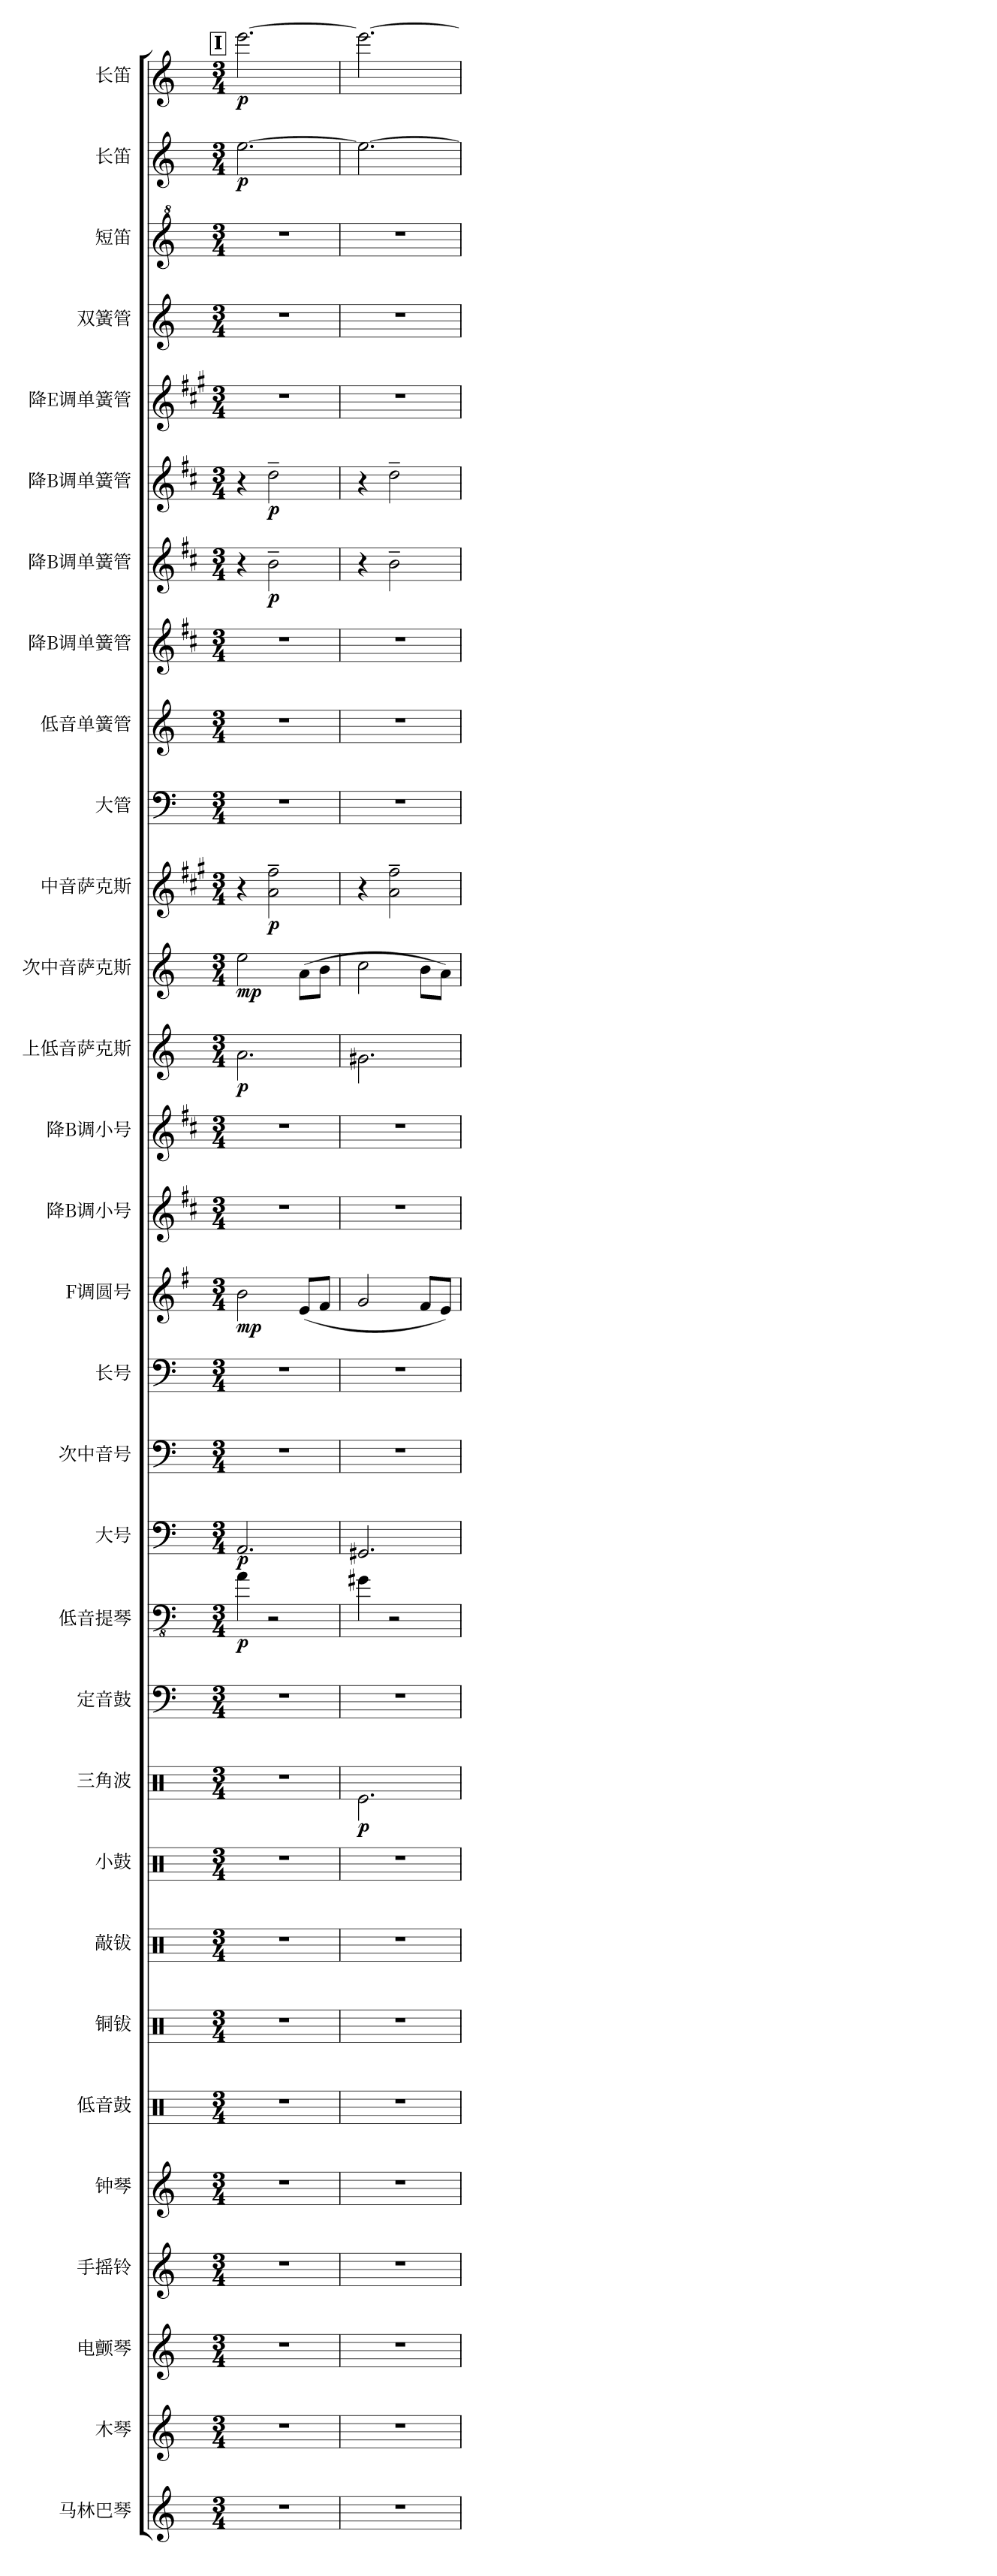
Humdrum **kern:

**kern	**kern	**kern	**kern	**kern	**kern	**kern	**kern	**kern	**kern	**dynam	**kern	**kern	**dynam	**kern	**dynam	**kern	**kern	**kern	**dynam	**kern	**kern	**kern	**dynam	**kern	**dynam	**kern	**dynam	**kern	**kern	**kern	**kern	**dynam	**kern	**dynam	**kern	**kern	**kern	**kern	**dynam	**kern	**dynam
*part31	*part30	*part29	*part28	*part27	*part26	*part25	*part24	*part23	*part22	*part22	*part21	*part20	*part20	*part19	*part19	*part18	*part17	*part16	*part16	*part15	*part14	*part13	*part13	*part12	*part12	*part11	*part11	*part10	*part9	*part8	*part7	*part7	*part6	*part6	*part5	*part4	*part3	*part2	*part2	*part1	*part1
*staff31	*staff30	*staff29	*staff28	*staff27	*staff26	*staff25	*staff24	*staff23	*staff22	*staff22	*staff21	*staff20	*staff20	*staff19	*staff19	*staff18	*staff17	*staff16	*staff16	*staff15	*staff14	*staff13	*staff13	*staff12	*staff12	*staff11	*staff11	*staff10	*staff9	*staff8	*staff7	*staff7	*staff6	*staff6	*staff5	*staff4	*staff3	*staff2	*staff2	*staff1	*staff1
*I"马林巴琴	*I"木琴	*I"电颤琴	*I"手摇铃	*I"钟琴	*I"低音鼓	*I"铜钹	*I"敲钹	*I"小鼓	*I"三角波	*	*I"定音鼓	*I"低音提琴	*	*I"大号	*	*I"次中音号	*I"长号	*I"F调圆号	*	*I"降B调小号	*I"降B调小号	*I"上低音萨克斯	*	*I"次中音萨克斯	*	*I"中音萨克斯	*	*I"大管	*I"低音单簧管	*I"降B调单簧管	*I"降B调单簧管	*	*I"降B调单簧管	*	*I"降E调单簧管	*I"双簧管	*I"短笛	*I"长笛	*	*I"长笛	*
*clefG2	*clefG2	*clefG2	*clefG2	*clefG2	*clefX	*clefX	*clefX	*clefX	*clefX	*	*clefF4	*clefFv4	*	*clefF4	*	*clefF4	*clefF4	*clefG2	*	*clefG2	*clefG2	*clefG2	*	*clefG2	*	*clefG2	*	*clefF4	*clefG2	*clefG2	*clefG2	*	*clefG2	*	*clefG2	*clefG2	*clefG^2	*clefG2	*	*clefG2	*
*	*ITrd-7c-12	*	*	*ITrd-14c-24	*	*	*	*	*	*	*	*ITrd7c12	*	*	*	*	*	*ITrd4c7	*	*ITrd1c2	*ITrd1c2	*ITrd12c21	*	*ITrd8c14	*	*ITrd5c9	*	*	*ITrd8c14	*ITrd1c2	*ITrd1c2	*	*ITrd1c2	*	*ITrd-2c-3	*	*ITrd-7c-12	*	*	*	*
*k[]	*k[]	*k[]	*k[]	*k[]	*k[]	*k[]	*k[]	*k[]	*k[]	*	*k[]	*k[]	*	*k[]	*	*k[]	*k[]	*k[]	*	*k[]	*k[]	*k[]	*	*k[]	*	*k[]	*	*k[]	*k[]	*k[]	*k[]	*	*k[]	*	*k[]	*k[]	*k[]	*k[]	*	*k[]	*
*M3/4	*M3/4	*M3/4	*M3/4	*M3/4	*M3/4	*M3/4	*M3/4	*M3/4	*M3/4	*	*M3/4	*M3/4	*	*M3/4	*	*M3/4	*M3/4	*M3/4	*	*M3/4	*M3/4	*M3/4	*	*M3/4	*	*M3/4	*	*M3/4	*M3/4	*M3/4	*M3/4	*	*M3/4	*	*M3/4	*M3/4	*M3/4	*M3/4	*	*M3/4	*
!!LO:REH:place=s1:a:B:fs=14:t=I
=117	=117	=117	=117	=117	=117	=117	=117	=117	=117	=117	=117	=117	=117	=117	=117	=117	=117	=117	=117	=117	=117	=117	=117	=117	=117	=117	=117	=117	=117	=117	=117	=117	=117	=117	=117	=117	=117	=117	=117	=117	=117
!	!	!	!	!	!	!	!	!	!	!	!	!	!LO:DY:b	!	!LO:DY:b	!	!	!	!LO:DY:b	!	!	!	!LO:DY:b	!	!LO:DY:b	!	!	!	!	!	!	!	!	!	!	!	!	!	!LO:DY:b	!	!LO:DY:b
2.r	2.r	2.r	2.r	2.r	2.r	2.r	2.r	2.r	2.r	.	2.r	4AA\	p	2.AA/	p	2.r	2.r	2e\	mp	2.r	2.r	2.A\	p	2e\	mp	4r	.	2.r	2.r	2.r	4r	.	4r	.	2.r	2.r	2.r	[2.ee\	p	[2.eee\	p
!	!	!	!	!	!	!	!	!	!	!	!	!	!	!	!	!	!	!	!	!	!	!	!	!	!	!	!LO:DY:b	!	!	!	!	!LO:DY:b	!	!LO:DY:b	!	!	!	!	!	!	!
.	.	.	.	.	.	.	.	.	.	.	.	2r	.	.	.	.	.	.	.	.	.	.	.	.	.	2c\~ 2a\~	p	.	.	.	2a~\	p	2cc~\	p	.	.	.	.	.	.	.
.	.	.	.	.	.	.	.	.	.	.	.	.	.	.	.	.	.	(8A/L	.	.	.	.	.	(8A\L	.	.	.	.	.	.	.	.	.	.	.	.	.	.	.	.	.
.	.	.	.	.	.	.	.	.	.	.	.	.	.	.	.	.	.	8B/J	.	.	.	.	.	8B\J	.	.	.	.	.	.	.	.	.	.	.	.	.	.	.	.	.
=118	=118	=118	=118	=118	=118	=118	=118	=118	=118	=118	=118	=118	=118	=118	=118	=118	=118	=118	=118	=118	=118	=118	=118	=118	=118	=118	=118	=118	=118	=118	=118	=118	=118	=118	=118	=118	=118	=118	=118	=118	=118
!	!	!	!	!	!	!	!	!	!	!LO:DY:b	!	!	!	!	!	!	!	!	!	!	!	!	!	!	!	!	!	!	!	!	!	!	!	!	!	!	!	!	!	!	!
2.r	2.r	2.r	2.r	2.r	2.r	2.r	2.r	2.r	2.Re\	p	2.r	4GG#X\	.	2.GG#X/	.	2.r	2.r	2c/	.	2.r	2.r	2.G#X\	.	2c\	.	4r	.	2.r	2.r	2.r	4r	.	4r	.	2.r	2.r	2.r	2.ee\_	.	2.eee\_	.
.	.	.	.	.	.	.	.	.	.	.	.	2r	.	.	.	.	.	.	.	.	.	.	.	.	.	2c\~ 2a\~	.	.	.	.	2a~\	.	2cc~\	.	.	.	.	.	.	.	.
.	.	.	.	.	.	.	.	.	.	.	.	.	.	.	.	.	.	8B/L	.	.	.	.	.	8B\L	.	.	.	.	.	.	.	.	.	.	.	.	.	.	.	.	.
.	.	.	.	.	.	.	.	.	.	.	.	.	.	.	.	.	.	8A/J)	.	.	.	.	.	8A\J)	.	.	.	.	.	.	.	.	.	.	.	.	.	.	.	.	.
=	=	=	=	=	=	=	=	=	=	=	=	=	=	=	=	=	=	=	=	=	=	=	=	=	=	=	=	=	=	=	=	=	=	=	=	=	=	=	=	=	=
*-	*-	*-	*-	*-	*-	*-	*-	*-	*-	*-	*-	*-	*-	*-	*-	*-	*-	*-	*-	*-	*-	*-	*-	*-	*-	*-	*-	*-	*-	*-	*-	*-	*-	*-	*-	*-	*-	*-	*-	*-	*-
